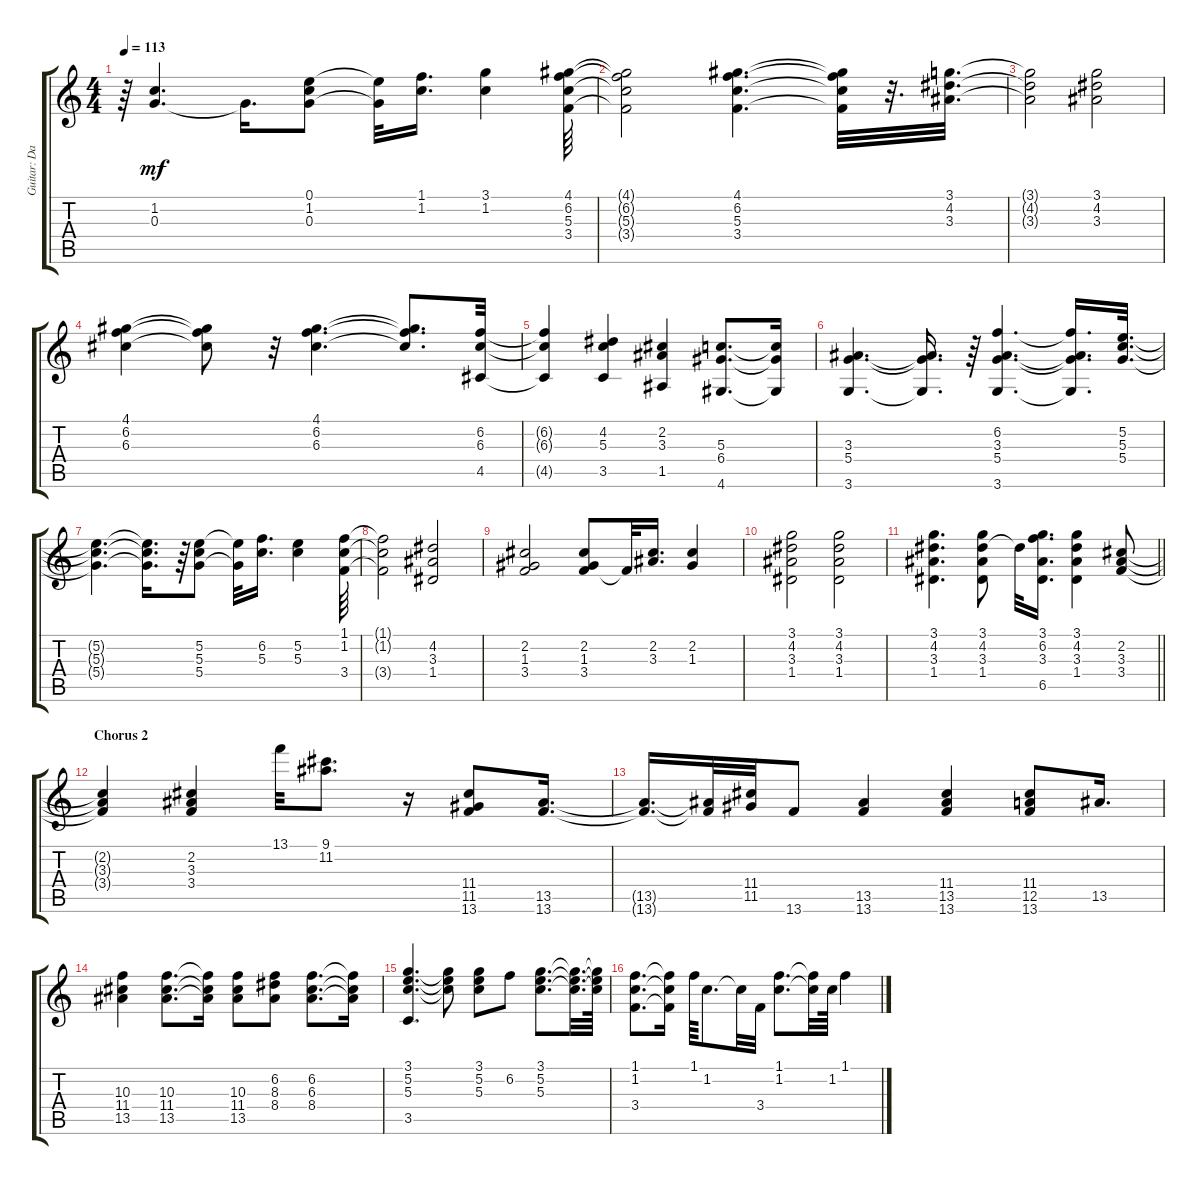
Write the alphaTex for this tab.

\track ("Guitar: Davey Johnstone" "Guitar: Da") {instrument acousticguitarsteel}
\staff {score tabs}
\tuning (E4 B3 G3 D3 A2 E2) {hide}
\ts (4 4)
\tempo 113
\clef g2
\ks c
r.64{dy mf} (1.2 0.3).4{d} 0.3{t}.16{d} (0.1 1.2 0.3).8 (0.1{t} 0.3{t}).32 (1.1 1.2).16{d} (3.1 1.2).4 (4.1 6.2 5.3 3.4).64 |
(4.1{t} 6.2{t} 5.3{t} 3.4{t}).2 (4.1 6.2 5.3 3.4).4{d} (4.1{t} 6.2{t} 5.3{t} 3.4{t}).32 r.32{d} (3.1 4.2 3.3).32{d} |
(3.1{t} 4.2{t} 3.3{t}).2 (3.1 4.2 3.3).2 |
(4.1 6.2 6.3).4 (4.1{t} 6.2{t} 6.3{t}).8 r.32 (4.1 6.2 6.3).4{d} (4.1{t} 6.2{t} 6.3{t}).8{d} (6.2 6.3 4.5).32 |
(6.2{t} 6.3{t} 4.5{t}).4 (4.2 5.3 3.5).4 (2.2 3.3 1.5).4 (5.3 6.4 4.6).8{d} (5.3{t} 6.4{t} 4.6{t}).16 |
(3.3 5.4 3.6).4{d} (3.3{t} 5.4{t} 3.6{t}).16{d} r.64 (6.2 3.3 5.4 3.6).4{d} (6.2{t} 3.3{t} 5.4{t} 3.6{t}).16{d} (5.2 5.3 5.4).32{d} |
(5.2{t} 5.3{t} 5.4{t}).4{d} (5.2{t} 5.3{t} 5.4{t}).16{d} r.64 (5.2 5.3 5.4).8 (5.2{t} 5.4{t}).32 (6.2 5.3).16{d} (5.2 5.3).4 (1.1 1.2 3.4).64 |
(1.1{t} 1.2{t} 3.4{t}).2 (4.2 3.3 1.4).2 |
(2.2 1.3 3.4).2 (2.2 1.3 3.4).8 3.4{t}.32 (2.2 3.3).16{d} (2.2 1.3).4 |
(3.1 4.2 3.3 1.4).2 (3.1 4.2 3.3 1.4).2 |
\barLineRight lightlight
(3.1 4.2 3.3 1.4).4{d} (3.1 4.2 3.3 1.4).8 4.2{t}.32 (3.1 6.2 3.3 6.5).16{d} (3.1 4.2 3.3 1.4).4 (2.2 3.3 3.4).8 |
\section ("" "Chorus 2")
(2.2{t} 3.3{t} 3.4{t}).4 (2.2 3.3 3.4).4 13.1.32 (9.1 11.2).8{d} r.16 (11.4 11.5 13.6).8 (13.5 13.6).16{d} |
(13.5{t} 13.6{t}).16{d} (13.5{t} 13.6{t}).32 (11.4 11.5).32 13.6.8 (13.5 13.6).4 (11.4 13.5 13.6).4 (11.4 12.5 13.6).8 13.5.16{d} |
(10.3 11.4 13.5).4 (10.3 11.4 13.5).8{d} (10.3{t} 11.4{t} 13.5{t}).16 (10.3 11.4 13.5).8 (6.2 8.3 8.4).8 (6.2 6.3 8.4).8{d} (6.2{t} 6.3{t} 8.4{t}).16 |
(3.1 5.2 5.3 3.5).4{d} (3.1{t} 5.2{t} 5.3{t}).8 (3.1 5.2 5.3).8 6.2.8 (3.1 5.2 5.3).8{d} (3.1{t} 5.2{t} 5.3{t}).32{d} (3.1{t} 5.2{t} 5.3{t}).64 |
(1.1 1.2 3.4).8{d} (1.1{t} 1.2{t} 3.4{t}).16 1.1.64 1.2.8{d} 1.2{t}.32 3.4.32 (1.1 1.2).8{d} (1.1{t} 1.2{t}).32 1.2.64 1.1.4
